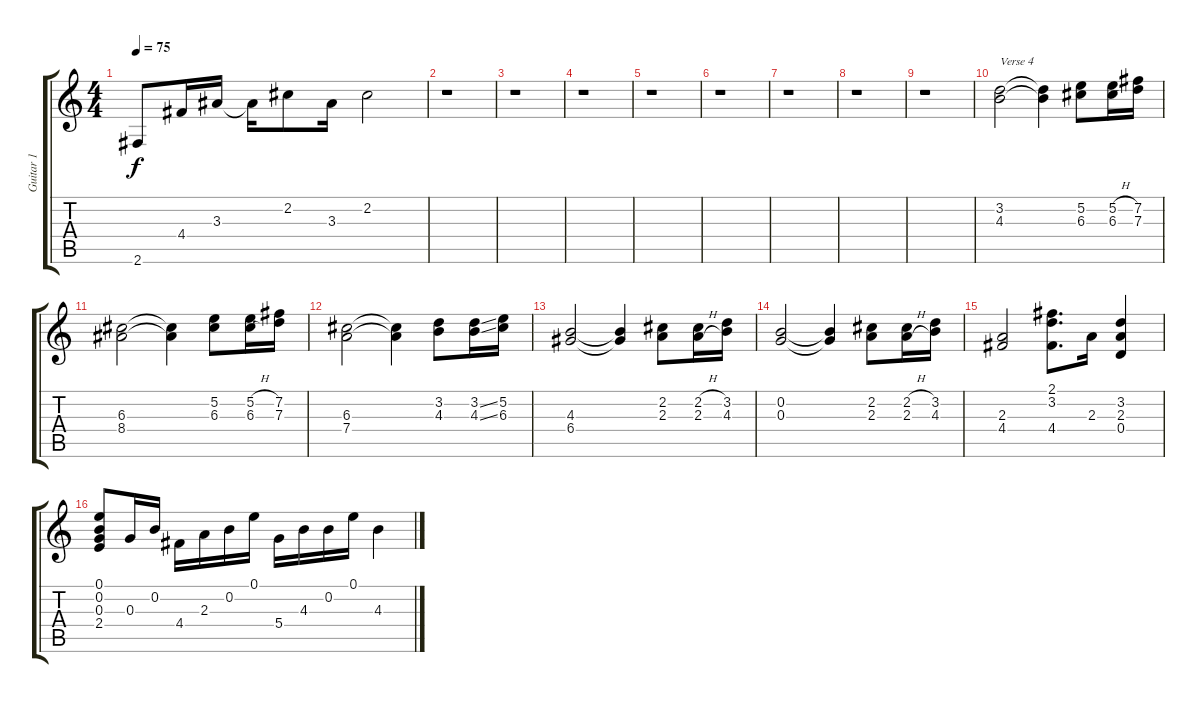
\track ("Guitar 1" "Guitar 1") {instrument acousticguitarnylon}
\staff {score tabs}
\tuning (E4 B3 G3 D3 A2 E2) {hide}
\ts (4 4)
\tempo 75
\clef g2
\ks c
2.6.8{dy f} 4.4.16 3.3.16 3.3{t}.16 2.2.8 3.3.16 2.2.2 |
r.1 |
r.1 |
r.1 |
r.1 |
r.1 |
r.1 |
r.1 |
r.1 |
(3.2 4.3).2{txt "Verse 4"} (3.2{t} 4.3{t}).4 (5.2 6.3).8 (5.2{h} 6.3{h}).16 (7.2 7.3).16 |
(6.3 8.4).2 (6.3{t} 8.4{t}).4 (5.2 6.3).8 (5.2{h} 6.3{h}).16 (7.2 7.3).16 |
(6.3 7.4).2 (6.3{t} 7.4{t}).4 (3.2 4.3).8 (3.2{ss} 4.3{ss}).16 (5.2 6.3).16 |
(4.3 6.4).2 (4.3{t} 6.4{t}).4 (2.2 2.3).8 (2.2{h} 2.3{h}).16 (3.2 4.3).16 |
(0.2 0.3).2 (0.2{t} 0.3{t}).4 (2.2 2.3).8 (2.2{h} 2.3{h}).16 (3.2 4.3).16 |
(2.3 4.4).2 (2.1 3.2 4.4).8{d} 2.3.16 (3.2 2.3 0.4).4 |
(0.1 0.2 0.3 2.4).8 0.3.16 0.2.16 4.4.16 2.3.16 0.2.16 0.1.16 5.4.16 4.3.16 0.2.16 0.1.16 4.3.4
